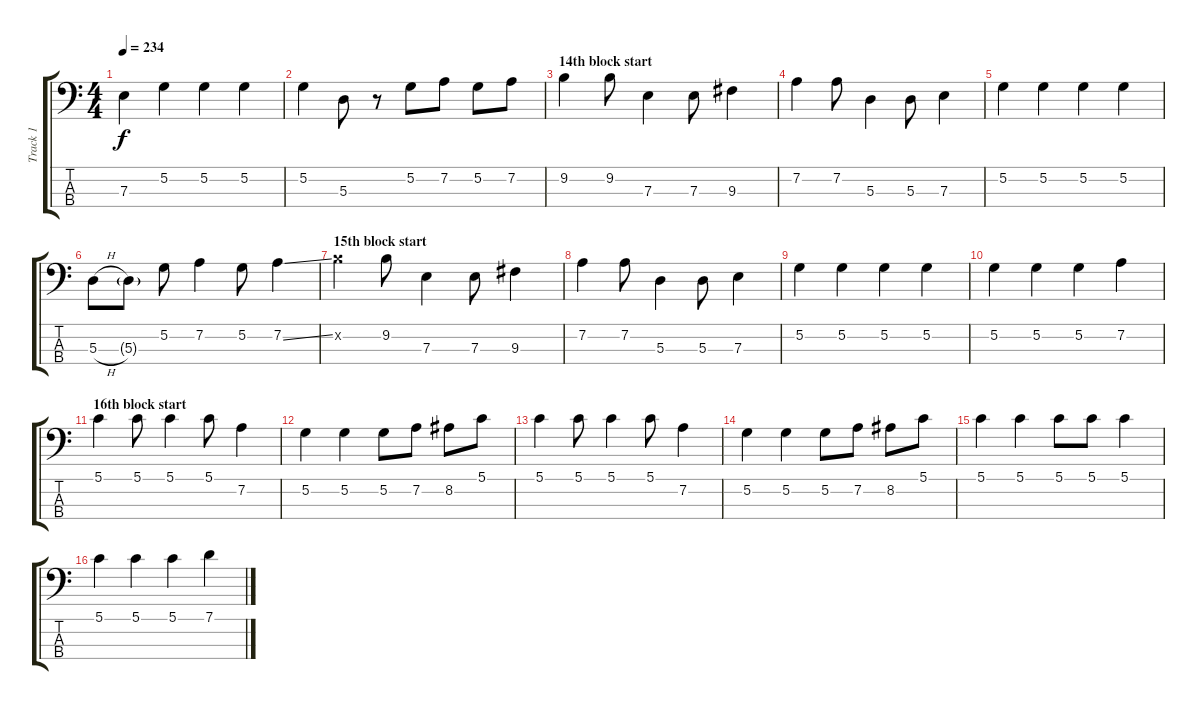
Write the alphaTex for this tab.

\track ("Track 1" "Track 1") {instrument slapbass2}
\staff {score tabs}
\tuning (G2 D2 A1 E1) {hide}
\ts (4 4)
\tempo 234
\clef f4
\ks c
7.3.4{dy f} 5.2.4 5.2.4 5.2.4 |
5.2.4 5.3.8 r.8 5.2.8 7.2.8 5.2.8 7.2.8 |
\section ("" "14th block start")
9.2.4 9.2.8 7.3.4 7.3.8 9.3.4 |
7.2.4 7.2.8 5.3.4 5.3.8 7.3.4 |
5.2.4 5.2.4 5.2.4 5.2.4 |
5.3{h}.8 5.3{g}.8 5.2.8 7.2.4 5.2.8 7.2{ss}.4 |
\section ("" "15th block start")
9.2{x}.4 9.2.8 7.3.4 7.3.8 9.3.4 |
7.2.4 7.2.8 5.3.4 5.3.8 7.3.4 |
5.2.4 5.2.4 5.2.4 5.2.4 |
5.2.4 5.2.4 5.2.4 7.2.4 |
\section ("" "16th block start")
5.1.4 5.1.8 5.1.4 5.1.8 7.2.4 |
5.2.4 5.2.4 5.2.8 7.2.8 8.2.8 5.1.8 |
5.1.4 5.1.8 5.1.4 5.1.8 7.2.4 |
5.2.4 5.2.4 5.2.8 7.2.8 8.2.8 5.1.8 |
5.1.4 5.1.4 5.1.8 5.1.8 5.1.4 |
5.1.4 5.1.4 5.1.4 7.1.4
